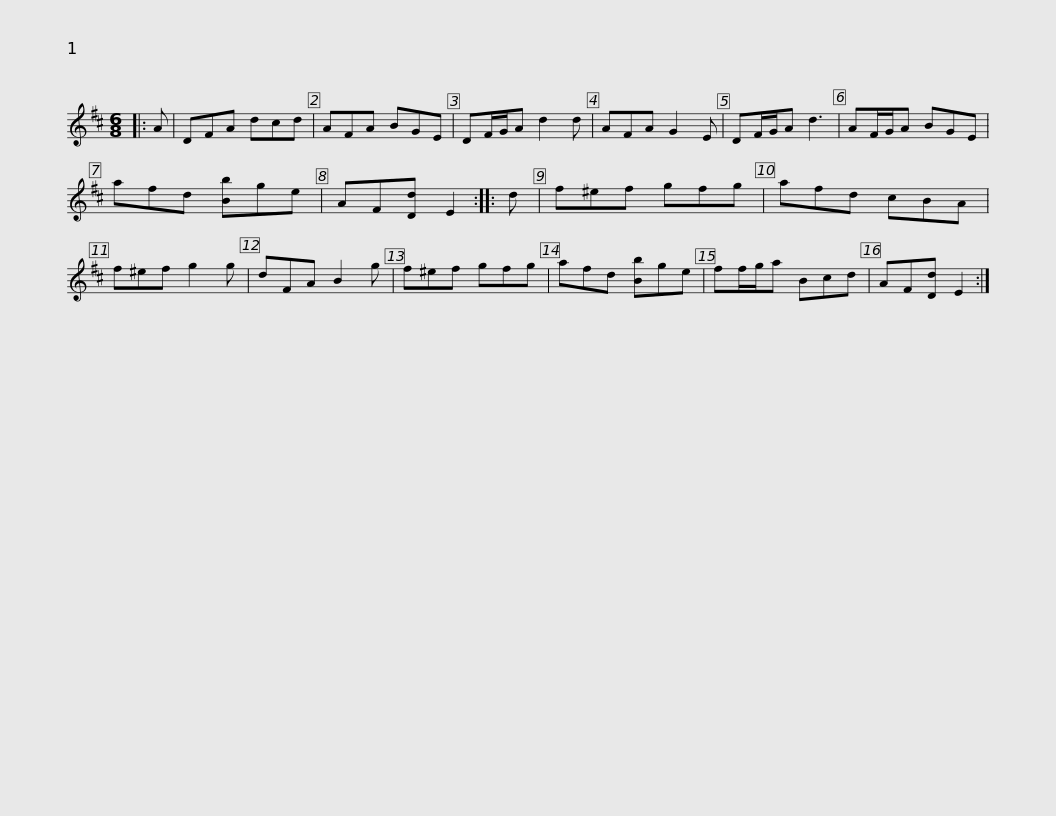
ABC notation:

X:1
L:1/8
M:6/8
I:linebreak $
K:D
V:1 treble
V:1
|: A | DFA dcd | AFA BGE | DF/G/A d2 d | AFA G2 E | %5
 DF/G/A d3 | AF/G/A BGE |$ afd [Bb]ge | AF[Dd] E2 :: d | %10
 f^ef gfg | afd cBA | f^ef g2 g | dFA B2 g | f^ef gfg |$ %15
 afd [Bb]ge | ff/g/a Bcd | AF[Dd] E2 :| %18
